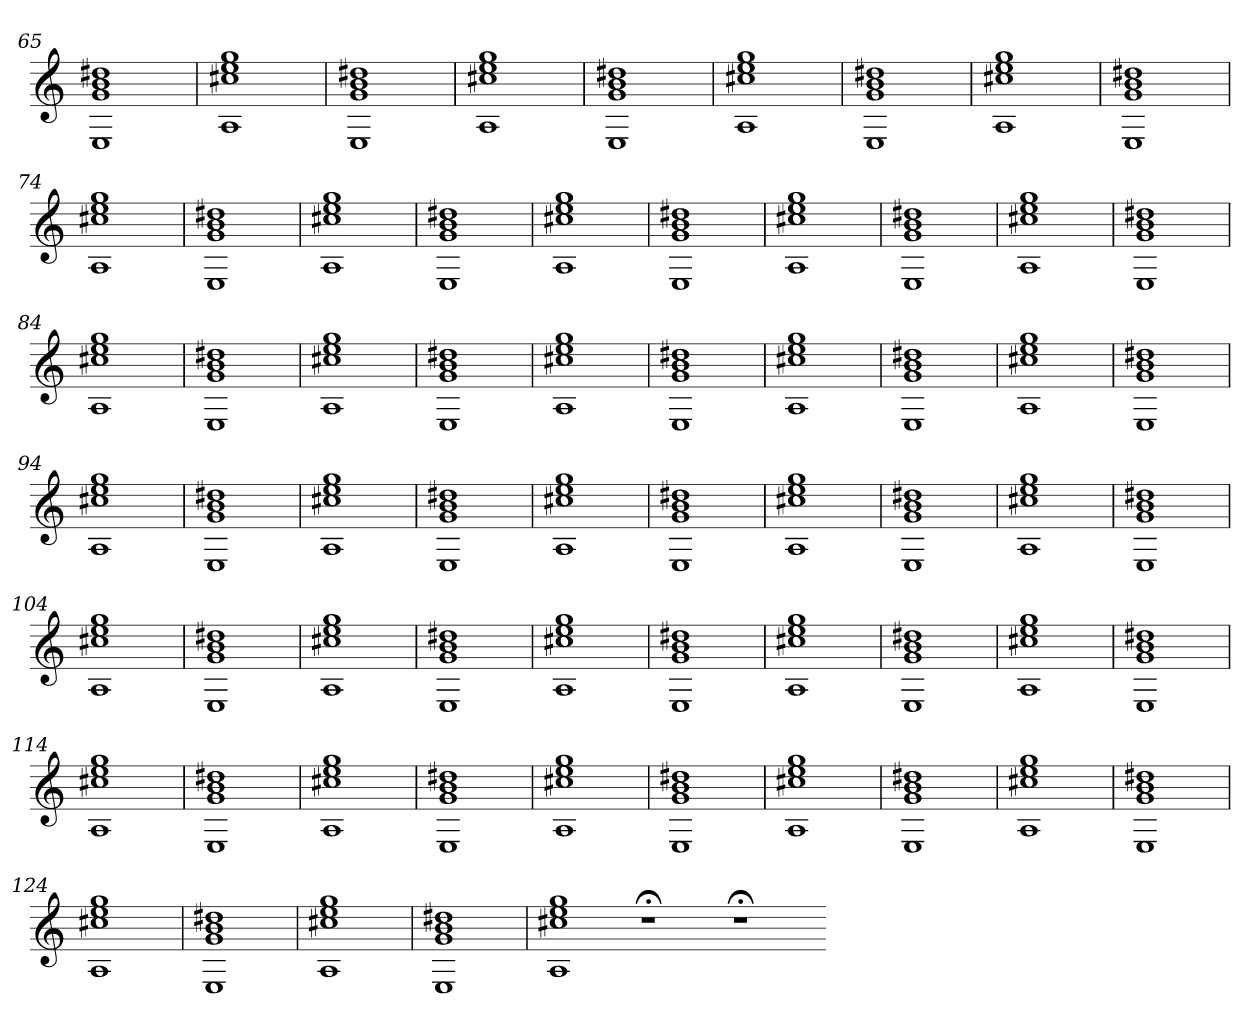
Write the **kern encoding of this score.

**kern
*part1
*staff1
=65
1E 1g 1b 1dd#X
=66
1A 1cc#X 1ee 1gg
=67
1E 1g 1b 1dd#X
=68
1A 1cc#X 1ee 1gg
=69
1E 1g 1b 1dd#X
=70
1A 1cc#X 1ee 1gg
=71
1E 1g 1b 1dd#X
=72
1A 1cc#X 1ee 1gg
=73
1E 1g 1b 1dd#X
=74
1A 1cc#X 1ee 1gg
=75
1E 1g 1b 1dd#X
=76
1A 1cc#X 1ee 1gg
=77
1E 1g 1b 1dd#X
=78
1A 1cc#X 1ee 1gg
=79
1E 1g 1b 1dd#X
=80
1A 1cc#X 1ee 1gg
=81
1E 1g 1b 1dd#X
=82
1A 1cc#X 1ee 1gg
=83
1E 1g 1b 1dd#X
=84
1A 1cc#X 1ee 1gg
=85
1E 1g 1b 1dd#X
=86
1A 1cc#X 1ee 1gg
=87
1E 1g 1b 1dd#X
=88
1A 1cc#X 1ee 1gg
=89
1E 1g 1b 1dd#X
=90
1A 1cc#X 1ee 1gg
=91
1E 1g 1b 1dd#X
=92
1A 1cc#X 1ee 1gg
=93
1E 1g 1b 1dd#X
=94
1A 1cc#X 1ee 1gg
=95
1E 1g 1b 1dd#X
=96
1A 1cc#X 1ee 1gg
=97
1E 1g 1b 1dd#X
=98
1A 1cc#X 1ee 1gg
=99
1E 1g 1b 1dd#X
=100
1A 1cc#X 1ee 1gg
=101
1E 1g 1b 1dd#X
=102
1A 1cc#X 1ee 1gg
=103
1E 1g 1b 1dd#X
=104
1A 1cc#X 1ee 1gg
=105
1E 1g 1b 1dd#X
=106
1A 1cc#X 1ee 1gg
=107
1E 1g 1b 1dd#X
=108
1A 1cc#X 1ee 1gg
=109
1E 1g 1b 1dd#X
=110
1A 1cc#X 1ee 1gg
=111
1E 1g 1b 1dd#X
=112
1A 1cc#X 1ee 1gg
=113
1E 1g 1b 1dd#X
=114
1A 1cc#X 1ee 1gg
=115
1E 1g 1b 1dd#X
=116
1A 1cc#X 1ee 1gg
=117
1E 1g 1b 1dd#X
=118
1A 1cc#X 1ee 1gg
=119
1E 1g 1b 1dd#X
=120
1A 1cc#X 1ee 1gg
=121
1E 1g 1b 1dd#X
=122
1A 1cc#X 1ee 1gg
=123
1E 1g 1b 1dd#X
=124
1A 1cc#X 1ee 1gg
=125
1E 1g 1b 1dd#X
=126
1A 1cc#X 1ee 1gg
=127
1E 1g 1b 1dd#X
=128
1A 1cc#X 1ee 1gg
1r;<
1r;<
=-
*-
